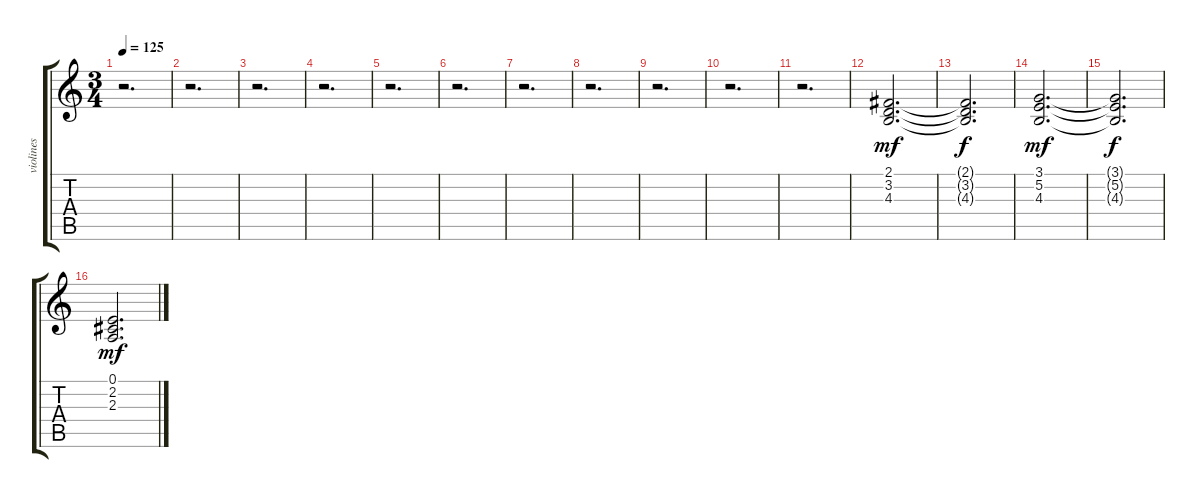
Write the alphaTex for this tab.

\track ("violines" "violines") {instrument synthstrings1}
\staff {score tabs}
\tuning (E4 B3 G3 D3 A2 E2) {hide}
\ts (3 4)
\tempo 125
\clef g2
\ks c
r.2{d dy f} |
r.2{d} |
r.2{d} |
r.2{d} |
r.2{d} |
r.2{d} |
r.2{d} |
r.2{d} |
r.2{d} |
r.2{d} |
r.2{d} |
(2.1 3.2 4.3).2{d dy mf} |
(2.1{t} 3.2{t} 4.3{t}).2{d dy f} |
(3.1 5.2 4.3).2{d dy mf} |
(3.1{t} 5.2{t} 4.3{t}).2{d dy f} |
(0.1 2.2 2.3).2{d dy mf}
